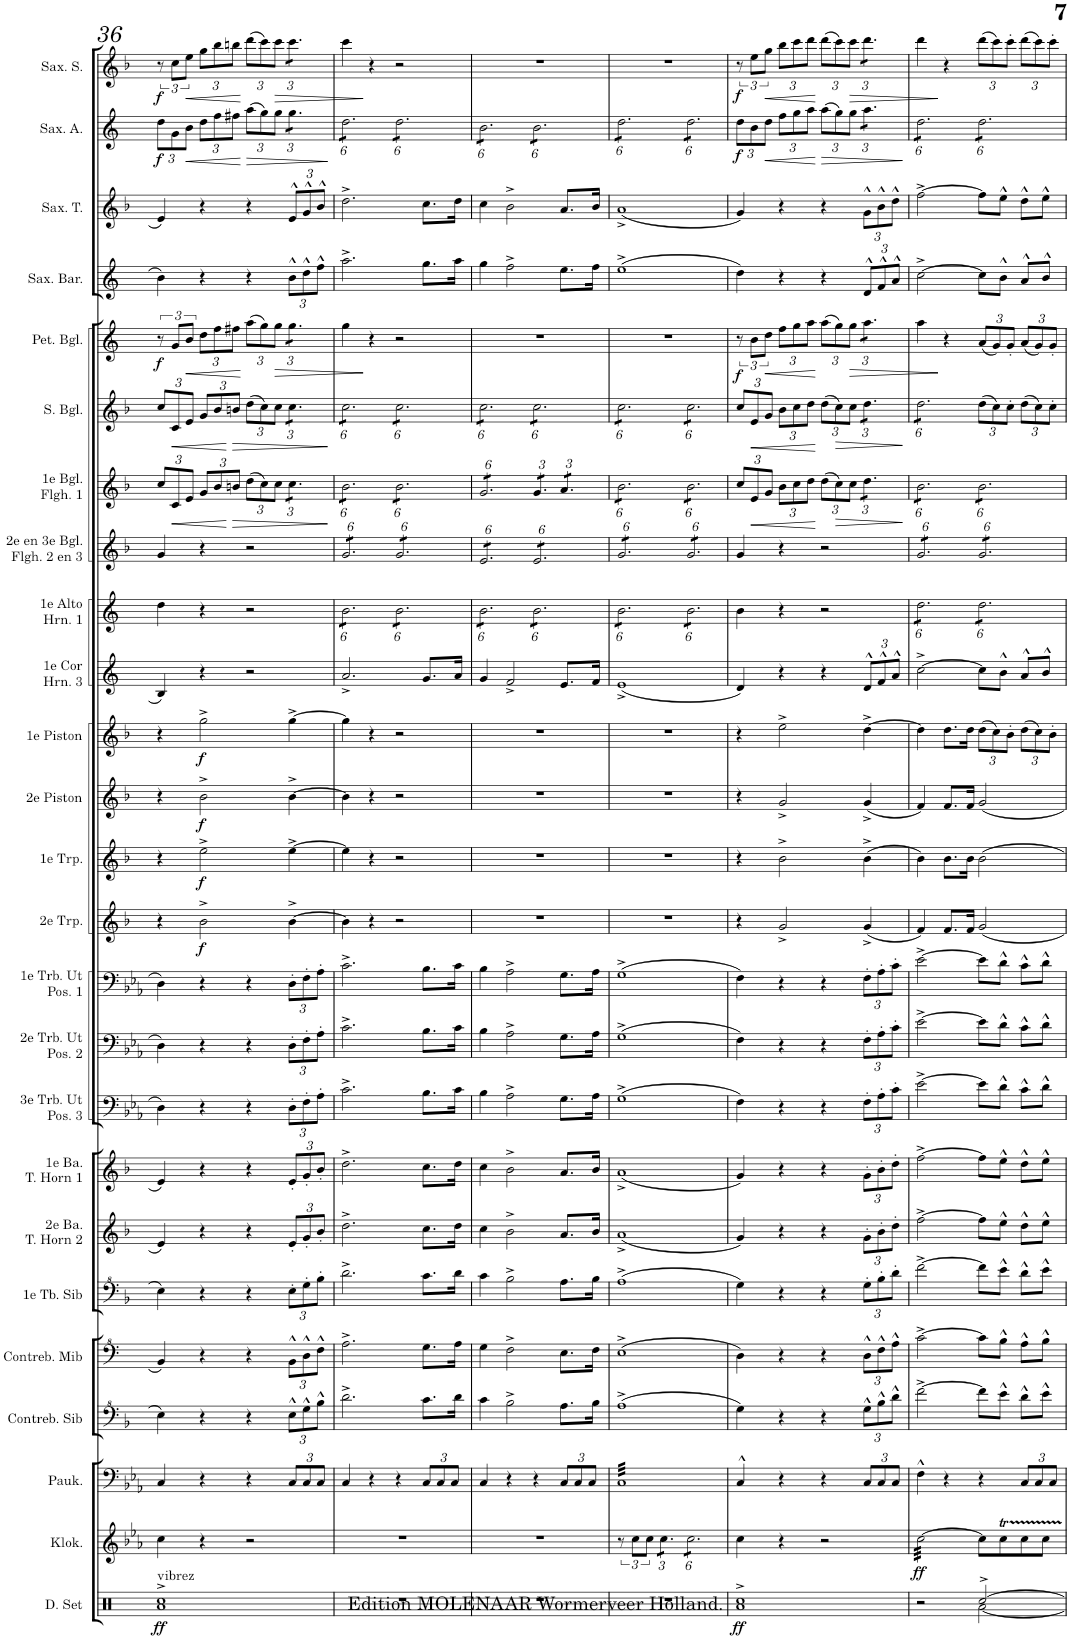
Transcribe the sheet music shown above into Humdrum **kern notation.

**kern	**dynam	**kern	**dynam	**kern	**kern	**kern	**kern	**kern	**kern	**kern	**kern	**kern	**kern	**dynam	**kern	**dynam	**kern	**dynam	**kern	**dynam	**kern	**kern	**kern	**kern	**dynam	**kern	**dynam	**kern	**dynam	**kern	**kern	**kern	**dynam	**kern	**dynam
*part25	*part25	*part24	*part24	*part23	*part22	*part21	*part20	*part19	*part18	*part17	*part16	*part15	*part14	*part14	*part13	*part13	*part12	*part12	*part11	*part11	*part10	*part9	*part8	*part7	*part7	*part6	*part6	*part5	*part5	*part4	*part3	*part2	*part2	*part1	*part1
*staff25	*staff25	*staff24	*staff24	*staff23	*staff22	*staff21	*staff20	*staff19	*staff18	*staff17	*staff16	*staff15	*staff14	*staff14	*staff13	*staff13	*staff12	*staff12	*staff11	*staff11	*staff10	*staff9	*staff8	*staff7	*staff7	*staff6	*staff6	*staff5	*staff5	*staff4	*staff3	*staff2	*staff2	*staff1	*staff1
*I"Grote Trom	*	*I"Tambour	*	*I"Pauken	*I"Contrebasse Sib	*I"Contrebasse Mib	*I"1e Tuba Sib	*I"2e Baryton Tenorhorn 2	*I"1e Baryton Tenorhorn 1	*I"3e Trombone Ut Posaune 3	*I"2e Trombone Ut Posaune 2	*I"1e Trombone Ut Posaune 1	*I"2e Trompet	*	*I"1e Trompet	*	*I"2e Piston	*	*I"1e Piston	*	*I"1e Cor Horn 3	*I"1e Alto Horn 1	*I"2e en 3e Bugle Flugelhorn 2 en 3	*I"1e Bugle Flugelhorn 1	*	*I"Solo Bugle Fanfare	*	*I"Petite Bugle	*	*I"Saxophoon Baryton	*I"Saxophoon Tenor	*I"Saxophoon Alt	*	*I"Saxophoon Sopraan	*
*	*	*	*	*I'Pauk.	*I'Contreb. Sib	*I'Contreb. Mib	*I'1e Tb. Sib	*I'2e Ba. T. Horn 2	*I'1e Ba. T. Horn 1	*I'3e Trb. Ut Pos. 3	*I'2e Trb. Ut Pos. 2	*I'1e Trb. Ut Pos. 1	*I'2e Trp.	*	*I'1e Trp.	*	*I'2e Piston	*	*I'1e Piston	*	*I'1e Cor Hrn. 3	*I'1e Alto Hrn. 1	*I'2e en 3e Bgl. Flgh. 2 en 3	*I'1e Bgl. Flgh. 1	*	*I'S. Bgl.	*	*I'Pet. Bgl.	*	*I'Sax. Bar.	*I'Sax. T.	*I'Sax. A.	*	*I'Sax. S.	*
!!LO:PB:g=z
*clefX	*	*clefG2	*	*clefF4	*clefF^4	*clefF^4	*clefF^4	*clefG2	*clefG2	*clefF4	*clefF4	*clefF4	*clefG2	*	*clefG2	*	*clefG2	*	*clefG2	*	*clefG2	*clefG2	*clefG2	*clefG2	*	*clefG2	*	*clefG2	*	*clefG2	*clefG2	*clefG2	*	*clefG2	*
*	*	*Trd-14c-24	*	*	*Trd15c26	*Trd12c21	*Trd8c14	*Trd8c14	*Trd8c14	*	*	*	*Trd1c2	*	*Trd1c2	*	*Trd1c2	*	*Trd1c2	*	*Trd5c9	*Trd5c9	*Trd1c2	*Trd1c2	*	*Trd1c2	*	*Trd-2c-3	*	*Trd12c21	*Trd8c14	*Trd5c9	*	*Trd1c2	*
*k[]	*	*k[b-e-a-]	*	*k[b-e-a-]	*k[b-]	*k[]	*k[b-]	*k[b-]	*k[b-]	*k[b-e-a-]	*k[b-e-a-]	*k[b-e-a-]	*k[b-]	*	*k[b-]	*	*k[b-]	*	*k[b-]	*	*k[]	*k[]	*k[b-]	*k[b-]	*	*k[b-]	*	*k[]	*	*k[]	*k[b-]	*k[]	*	*k[b-]	*
*M2/2	*	*M2/2	*	*M2/2	*M2/2	*M2/2	*M2/2	*M2/2	*M2/2	*M2/2	*M2/2	*M2/2	*M2/2	*	*M2/2	*	*M2/2	*	*M2/2	*	*M2/2	*M2/2	*M2/2	*M2/2	*	*M2/2	*	*M2/2	*	*M2/2	*M2/2	*M2/2	*	*M2/2	*
*met(c|)	*	*met(c|)	*	*met(c|)	*met(c|)	*met(c|)	*met(c|)	*met(c|)	*met(c|)	*met(c|)	*met(c|)	*met(c|)	*met(c|)	*	*met(c|)	*	*met(c|)	*	*met(c|)	*	*met(c|)	*met(c|)	*met(c|)	*met(c|)	*	*met(c|)	*	*met(c|)	*	*met(c|)	*met(c|)	*met(c|)	*	*met(c|)	*
=36	=36	=36	=36	=36	=36	=36	=36	=36	=36	=36	=36	=36	=36	=36	=36	=36	=36	=36	=36	=36	=36	=36	=36	=36	=36	=36	=36	=36	=36	=36	=36	=36	=36	=36	=36
*^	*	*	*	*	*	*	*	*	*	*	*	*	*	*	*	*	*	*	*	*	*	*	*	*	*	*	*	*	*	*	*	*	*	*	*
*	*	*	*	*	*	*	*	*	*	*	*	*	*	*	*	*	*	*	*	*	*	*	*	*	*Xbrackettup	*	*Xbrackettup	*	*	*	*	*	*Xbrackettup	*	*	*
!LO:TX:a:t=vibrez	!	!	!	!	!	!	!	!	!	!	!	!	!	!	!	!	!	!	!	!	!	!	!	!	!	!	!	!	!	!	!	!	!	!	!	!
!	!	!LO:DY:b	!	!	!	!	!	!	!	!	!	!	!	!	!	!	!	!	!	!	!	!	!	!	!	!	!	!	!	!LO:DY:b	!	!	!	!LO:DY:b	!	!LO:DY:b
1Rcc^	1Ra	ff	4cc\	.	4C/	4e\	4B/	4e\	4e/	4e/	4D\	4D\	4D\	4r	.	4r	.	4r	.	4r	.	4B/	4dd\	4g/	12cc/L	.	12cc/L	.	12r	f	4b\	4e/	12dd\L	f	12r	f
!	!	!	!	!	!	!	!	!	!	!	!	!	!	!	!	!	!	!	!	!	!	!	!	!	!	!LO:HP:b	!	!LO:HP:b	!	!	!	!	!	!	!	!
.	.	.	.	.	.	.	.	.	.	.	.	.	.	.	.	.	.	.	.	.	.	.	.	.	12c/	<	12c/	<	12g/L	.	.	.	12g\	.	12cc\L	.
!	!	!	!	!	!	!	!	!	!	!	!	!	!	!	!	!	!	!	!	!	!	!	!	!	!	!	!	!	!	!LO:HP:b	!	!	!	!LO:HP:b	!	!LO:HP:b
.	.	.	.	.	.	.	.	.	.	.	.	.	.	.	.	.	.	.	.	.	.	.	.	.	12e/J	.	12e/J	.	12b/J	<	.	.	12b\J	<	12ee\J	<
*	*	*	*	*	*	*	*	*	*	*	*	*	*	*	*	*	*	*	*	*	*	*	*	*	*	*	*	*	*Xbrackettup	*	*	*	*	*	*Xbrackettup	*
!	!	!	!	!	!	!	!	!	!	!	!	!	!	!	!LO:DY:b	!	!LO:DY:b	!	!LO:DY:b	!	!LO:DY:b	!	!	!	!	!	!	!	!	!	!	!	!	!	!	!
.	.	.	4r	.	4r	4r	4r	4r	4r	4r	4r	4r	4r	2b-^\	f	2ee^\	f	2b-^\	f	2gg^\	f	4r	4r	4r	12g/L	.	12g/L	.	12dd\L	.	4r	4r	12dd\L	.	12gg\L	.
.	.	.	.	.	.	.	.	.	.	.	.	.	.	.	.	.	.	.	.	.	.	.	.	.	12b-/	.	12b-/	.	12ff\	.	.	.	12ff\	.	12bb-\	.
!	!	!	!	!	!	!	!	!	!	!	!	!	!	!	!	!	!	!	!	!	!	!	!	!	!	!LO:HP:n=1:b	!	!LO:HP:n=1:b	!	!	!	!	!	!	!	!
.	.	.	.	.	.	.	.	.	.	.	.	.	.	.	.	.	.	.	.	.	.	.	.	.	12bn/J	[ >	12bn/J	[ >	12ff#X\J	.	.	.	12ff#X\J	.	12bbn\J	.
!	!	!	!	!	!	!	!	!	!	!	!	!	!	!	!	!	!	!	!	!	!	!	!	!	!	!	!	!	!	!	!	!	!	!LO:HP:n=1:b	!	!
.	.	.	2r	.	4r	4r	4r	4r	4r	4r	4r	4r	4r	.	.	.	.	.	.	.	.	2r	2r	2r	(>12dd\L	.	(>12dd\L	.	(>12aa\L	[	4r	4r	(>12aa\L	[ >	(>12ddd\L	[
.	.	.	.	.	.	.	.	.	.	.	.	.	.	.	.	.	.	.	.	.	.	.	.	.	12cc\)	.	12cc\)	.	12gg\)	.	.	.	12gg\)	.	12ccc\)	.
!	!	!	!	!	!	!	!	!	!	!	!	!	!	!	!	!	!	!	!	!	!	!	!	!	!	!	!	!	!	!LO:HP:b	!	!	!	!	!	!LO:HP:b
.	.	.	.	.	.	.	.	.	.	.	.	.	.	.	.	.	.	.	.	.	.	.	.	.	12cc\J	.	12cc\J	.	12gg\J	>	.	.	12gg\J	.	12ccc\J	>
*	*	*	*	*	*Xbrackettup	*Xbrackettup	*Xbrackettup	*Xbrackettup	*Xbrackettup	*Xbrackettup	*Xbrackettup	*Xbrackettup	*Xbrackettup	*	*	*	*	*	*	*	*	*	*	*	*	*	*	*	*	*	*Xbrackettup	*Xbrackettup	*	*	*	*
*	*	*	*	*	*	*	*	*	*	*	*	*	*	*	*	*	*	*	*	*	*	*	*	*	*tremolo	*	*	*	*	*	*	*	*	*	*	*
*	*	*	*	*	*	*	*	*	*	*	*	*	*	*	*	*	*	*	*	*	*	*	*	*	*	*	*tremolo	*	*	*	*	*	*	*	*	*
*	*	*	*	*	*	*	*	*	*	*	*	*	*	*	*	*	*	*	*	*	*	*	*	*	*	*	*	*	*tremolo	*	*	*	*	*	*	*
*	*	*	*	*	*	*	*	*	*	*	*	*	*	*	*	*	*	*	*	*	*	*	*	*	*	*	*	*	*	*	*	*	*tremolo	*	*	*
*	*	*	*	*	*	*	*	*	*	*	*	*	*	*	*	*	*	*	*	*	*	*	*	*	*	*	*	*	*	*	*	*	*	*	*tremolo	*
.	.	.	.	.	12C/L	12e^^\L	12B^^\L	12e'\L	12e'/L	12e'/L	12D'\L	12D'\L	12D'\L	[4b-^\	.	[4ee^\	.	[4b-^\	.	[4gg^\	.	.	.	.	12cc\L	.	12cc\L	.	12gg\L	.	12b^^\L	12e^^/L	12gg\L	.	12ccc\L	.
.	.	.	.	.	12C/	12g^^\	12d^^\	12g'\	12g'/	12g'/	12F'\	12F'\	12F'\	.	.	.	.	.	.	.	.	.	.	.	12cc\	.	12cc\	.	12gg\	.	12dd^^\	12g^^/	12gg\	.	12ccc\	.
.	.	.	.	.	12C/J	12b-^^\J	12f^^\J	12b-'\J	12b-'/J	12b-'/J	12A-'\J	12A-'\J	12A-'\J	.	.	.	.	.	.	.	.	.	.	.	12cc\J	.	12cc\J	.	12gg\J	.	12ff^^\J	12b-^^/J	12gg\J	.	12ccc\J	.
*	*	*	*	*	*	*	*	*	*	*	*	*	*	*	*	*	*	*	*	*	*	*	*	*	*	*	*	*	*	*	*	*	*	*	*Xtremolo	*
*	*	*	*	*	*	*	*	*	*	*	*	*	*	*	*	*	*	*	*	*	*	*	*	*	*	*	*	*	*Xtremolo	*	*	*	*	*	*	*
*v	*v	*	*	*	*	*	*	*	*	*	*	*	*	*	*	*	*	*	*	*	*	*	*	*	*	*	*	*	*	*	*	*	*	*	*	*
.	.	.	.	.	.	.	.	.	.	.	.	.	.	.	.	.	.	.	.	.	.	.	.	.	]	.	]	.	.	.	.	.	]	.	.
=37	=37	=37	=37	=37	=37	=37	=37	=37	=37	=37	=37	=37	=37	=37	=37	=37	=37	=37	=37	=37	=37	=37	=37	=37	=37	=37	=37	=37	=37	=37	=37	=37	=37	=37	=37
*	*	*	*	*	*	*	*	*	*	*	*	*	*	*	*	*	*	*	*	*	*	*tremolo	*	*	*	*	*	*	*	*	*	*	*	*	*
*	*	*	*	*	*	*	*	*	*	*	*	*	*	*	*	*	*	*	*	*	*	*	*tremolo	*	*	*	*	*	*	*	*	*	*	*	*
1r	.	1r	.	4C/	2.dd^\	2.a^\	2.dd^\	2.dd^\	2.dd^\	2.c^\	2.c^\	2.c^\	4b-\]	.	4ee\]	.	4b-\]	.	4gg\]	.	2.a^/	12b\L	12g/L	12b-\L	.	12cc\L	.	4gg\	.	2.aa^\	2.dd^\	12dd\L	.	4ccc\	.
.	.	.	.	.	.	.	.	.	.	.	.	.	.	.	.	.	.	.	.	.	.	12b\	12g/	12b-\	.	12cc\	.	.	.	.	.	12dd\	.	.	.
.	.	.	.	.	.	.	.	.	.	.	.	.	.	.	.	.	.	.	.	.	.	12b\	12g/	12b-\	.	12cc\	.	.	.	.	.	12dd\	.	.	.
.	.	.	.	4r	.	.	.	.	.	.	.	.	4r	.	4r	.	4r	.	4r	.	.	12b\	12g/	12b-\	.	12cc\	.	4r	]	.	.	12dd\	.	4r	]
.	.	.	.	.	.	.	.	.	.	.	.	.	.	.	.	.	.	.	.	.	.	12b\	12g/	12b-\	.	12cc\	.	.	.	.	.	12dd\	.	.	.
.	.	.	.	.	.	.	.	.	.	.	.	.	.	.	.	.	.	.	.	.	.	12b\J	12g/J	12b-\J	.	12cc\J	.	.	.	.	.	12dd\J	.	.	.
.	.	.	.	4r	.	.	.	.	.	.	.	.	2r	.	2r	.	2r	.	2r	.	.	12b\L	12g/L	12b-\L	.	12cc\L	.	2r	.	.	.	12dd\L	.	2r	.
.	.	.	.	.	.	.	.	.	.	.	.	.	.	.	.	.	.	.	.	.	.	12b\	12g/	12b-\	.	12cc\	.	.	.	.	.	12dd\	.	.	.
.	.	.	.	.	.	.	.	.	.	.	.	.	.	.	.	.	.	.	.	.	.	12b\	12g/	12b-\	.	12cc\	.	.	.	.	.	12dd\	.	.	.
.	.	.	.	12C/L	8.cc\L	8.g\L	8.cc\L	8.cc\L	8.cc\L	8.B-\L	8.B-\L	8.B-\L	.	.	.	.	.	.	.	.	8.g/L	12b\	12g/	12b-\	.	12cc\	.	.	.	8.gg\L	8.cc\L	12dd\	.	.	.
.	.	.	.	12C/	.	.	.	.	.	.	.	.	.	.	.	.	.	.	.	.	.	12b\	12g/	12b-\	.	12cc\	.	.	.	.	.	12dd\	.	.	.
.	.	.	.	12C/J	.	.	.	.	.	.	.	.	.	.	.	.	.	.	.	.	.	12b\J	12g/J	12b-\J	.	12cc\J	.	.	.	.	.	12dd\J	.	.	.
.	.	.	.	.	16dd\Jk	16a\Jk	16dd\Jk	16dd\Jk	16dd\Jk	16c\Jk	16c\Jk	16c\Jk	.	.	.	.	.	.	.	.	16a/Jk	.	.	.	.	.	.	.	.	16aa\Jk	16dd\Jk	.	.	.	.
=38	=38	=38	=38	=38	=38	=38	=38	=38	=38	=38	=38	=38	=38	=38	=38	=38	=38	=38	=38	=38	=38	=38	=38	=38	=38	=38	=38	=38	=38	=38	=38	=38	=38	=38	=38
1r	.	1r	.	4C/	4cc\	4g\	4cc\	4cc\	4cc\	4B-\	4B-\	4B-\	1r	.	1r	.	1r	.	1r	.	4g/	12b\L	12e/L	12g/L	.	12cc\L	.	1r	.	4gg\	4cc\	12b\L	.	1r	.
.	.	.	.	.	.	.	.	.	.	.	.	.	.	.	.	.	.	.	.	.	.	12b\	12e/	12g/	.	12cc\	.	.	.	.	.	12b\	.	.	.
.	.	.	.	.	.	.	.	.	.	.	.	.	.	.	.	.	.	.	.	.	.	12b\	12e/	12g/	.	12cc\	.	.	.	.	.	12b\	.	.	.
.	.	.	.	4r	2b-^\	2f^\	2b-^\	2b-^\	2b-^\	2A-^\	2A-^\	2A-^\	.	.	.	.	.	.	.	.	2f^/	12b\	12e/	12g/	.	12cc\	.	.	.	2ff^\	2b-^\	12b\	.	.	.
.	.	.	.	.	.	.	.	.	.	.	.	.	.	.	.	.	.	.	.	.	.	12b\	12e/	12g/	.	12cc\	.	.	.	.	.	12b\	.	.	.
.	.	.	.	.	.	.	.	.	.	.	.	.	.	.	.	.	.	.	.	.	.	12b\J	12e/J	12g/J	.	12cc\J	.	.	.	.	.	12b\J	.	.	.
.	.	.	.	4r	.	.	.	.	.	.	.	.	.	.	.	.	.	.	.	.	.	12b\L	12e/L	12g/L	.	12cc\L	.	.	.	.	.	12b\L	.	.	.
.	.	.	.	.	.	.	.	.	.	.	.	.	.	.	.	.	.	.	.	.	.	12b\	12e/	12g/	.	12cc\	.	.	.	.	.	12b\	.	.	.
.	.	.	.	.	.	.	.	.	.	.	.	.	.	.	.	.	.	.	.	.	.	12b\	12e/	12g/J	.	12cc\	.	.	.	.	.	12b\	.	.	.
.	.	.	.	12C/L	8.a\L	8.e\L	8.a\L	8.a/L	8.a/L	8.G\L	8.G\L	8.G\L	.	.	.	.	.	.	.	.	8.e/L	12b\	12e/	12a/L	.	12cc\	.	.	.	8.ee\L	8.a/L	12b\	.	.	.
.	.	.	.	12C/	.	.	.	.	.	.	.	.	.	.	.	.	.	.	.	.	.	12b\	12e/	12a/	.	12cc\	.	.	.	.	.	12b\	.	.	.
.	.	.	.	12C/J	.	.	.	.	.	.	.	.	.	.	.	.	.	.	.	.	.	12b\J	12e/J	12a/J	.	12cc\J	.	.	.	.	.	12b\J	.	.	.
.	.	.	.	.	16b-\Jk	16f\Jk	16b-\Jk	16b-/Jk	16b-/Jk	16A-\Jk	16A-\Jk	16A-\Jk	.	.	.	.	.	.	.	.	16f/Jk	.	.	.	.	.	.	.	.	16ff\Jk	16b-/Jk	.	.	.	.
=39	=39	=39	=39	=39	=39	=39	=39	=39	=39	=39	=39	=39	=39	=39	=39	=39	=39	=39	=39	=39	=39	=39	=39	=39	=39	=39	=39	=39	=39	=39	=39	=39	=39	=39	=39
*	*	*	*	*tremolo	*	*	*	*	*	*	*	*	*	*	*	*	*	*	*	*	*	*	*	*	*	*	*	*	*	*	*	*	*	*	*
1r	.	12r	.	32CLLL	(>1a^	(>1e^	(>1a^	(<1a^	(<1a^	(>1G^	(>1G^	(>1G^	1r	.	1r	.	1r	.	1r	.	(<1e^	12b\L	12g/L	12b-\L	.	12cc\L	.	1r	.	(>1ee^	(<1a^	12dd\L	.	1r	.
.	.	.	.	32C	.	.	.	.	.	.	.	.	.	.	.	.	.	.	.	.	.	.	.	.	.	.	.	.	.	.	.	.	.	.	.
.	.	.	.	32C	.	.	.	.	.	.	.	.	.	.	.	.	.	.	.	.	.	.	.	.	.	.	.	.	.	.	.	.	.	.	.
.	.	12cc\L	.	.	.	.	.	.	.	.	.	.	.	.	.	.	.	.	.	.	.	12b\	12g/	12b-\	.	12cc\	.	.	.	.	.	12dd\	.	.	.
.	.	.	.	32C	.	.	.	.	.	.	.	.	.	.	.	.	.	.	.	.	.	.	.	.	.	.	.	.	.	.	.	.	.	.	.
.	.	.	.	32C	.	.	.	.	.	.	.	.	.	.	.	.	.	.	.	.	.	.	.	.	.	.	.	.	.	.	.	.	.	.	.
.	.	.	.	32C	.	.	.	.	.	.	.	.	.	.	.	.	.	.	.	.	.	.	.	.	.	.	.	.	.	.	.	.	.	.	.
.	.	12cc\J	.	.	.	.	.	.	.	.	.	.	.	.	.	.	.	.	.	.	.	12b\	12g/	12b-\	.	12cc\	.	.	.	.	.	12dd\	.	.	.
.	.	.	.	32C	.	.	.	.	.	.	.	.	.	.	.	.	.	.	.	.	.	.	.	.	.	.	.	.	.	.	.	.	.	.	.
.	.	.	.	32C	.	.	.	.	.	.	.	.	.	.	.	.	.	.	.	.	.	.	.	.	.	.	.	.	.	.	.	.	.	.	.
*	*	*tremolo	*	*	*	*	*	*	*	*	*	*	*	*	*	*	*	*	*	*	*	*	*	*	*	*	*	*	*	*	*	*	*	*	*
.	.	12cc\L	.	32C	.	.	.	.	.	.	.	.	.	.	.	.	.	.	.	.	.	12b\	12g/	12b-\	.	12cc\	.	.	.	.	.	12dd\	.	.	.
.	.	.	.	32C	.	.	.	.	.	.	.	.	.	.	.	.	.	.	.	.	.	.	.	.	.	.	.	.	.	.	.	.	.	.	.
.	.	.	.	32C	.	.	.	.	.	.	.	.	.	.	.	.	.	.	.	.	.	.	.	.	.	.	.	.	.	.	.	.	.	.	.
.	.	12cc\	.	.	.	.	.	.	.	.	.	.	.	.	.	.	.	.	.	.	.	12b\	12g/	12b-\	.	12cc\	.	.	.	.	.	12dd\	.	.	.
.	.	.	.	32C	.	.	.	.	.	.	.	.	.	.	.	.	.	.	.	.	.	.	.	.	.	.	.	.	.	.	.	.	.	.	.
.	.	.	.	32C	.	.	.	.	.	.	.	.	.	.	.	.	.	.	.	.	.	.	.	.	.	.	.	.	.	.	.	.	.	.	.
.	.	.	.	32C	.	.	.	.	.	.	.	.	.	.	.	.	.	.	.	.	.	.	.	.	.	.	.	.	.	.	.	.	.	.	.
.	.	12cc\J	.	.	.	.	.	.	.	.	.	.	.	.	.	.	.	.	.	.	.	12b\J	12g/J	12b-\J	.	12cc\J	.	.	.	.	.	12dd\J	.	.	.
.	.	.	.	32C	.	.	.	.	.	.	.	.	.	.	.	.	.	.	.	.	.	.	.	.	.	.	.	.	.	.	.	.	.	.	.
.	.	.	.	32C	.	.	.	.	.	.	.	.	.	.	.	.	.	.	.	.	.	.	.	.	.	.	.	.	.	.	.	.	.	.	.
.	.	12cc\L	.	32C	.	.	.	.	.	.	.	.	.	.	.	.	.	.	.	.	.	12b\L	12g/L	12b-\L	.	12cc\L	.	.	.	.	.	12dd\L	.	.	.
.	.	.	.	32C	.	.	.	.	.	.	.	.	.	.	.	.	.	.	.	.	.	.	.	.	.	.	.	.	.	.	.	.	.	.	.
.	.	.	.	32C	.	.	.	.	.	.	.	.	.	.	.	.	.	.	.	.	.	.	.	.	.	.	.	.	.	.	.	.	.	.	.
.	.	12cc\	.	.	.	.	.	.	.	.	.	.	.	.	.	.	.	.	.	.	.	12b\	12g/	12b-\	.	12cc\	.	.	.	.	.	12dd\	.	.	.
.	.	.	.	32C	.	.	.	.	.	.	.	.	.	.	.	.	.	.	.	.	.	.	.	.	.	.	.	.	.	.	.	.	.	.	.
.	.	.	.	32C	.	.	.	.	.	.	.	.	.	.	.	.	.	.	.	.	.	.	.	.	.	.	.	.	.	.	.	.	.	.	.
.	.	.	.	32C	.	.	.	.	.	.	.	.	.	.	.	.	.	.	.	.	.	.	.	.	.	.	.	.	.	.	.	.	.	.	.
.	.	12cc\	.	.	.	.	.	.	.	.	.	.	.	.	.	.	.	.	.	.	.	12b\	12g/	12b-\	.	12cc\	.	.	.	.	.	12dd\	.	.	.
.	.	.	.	32C	.	.	.	.	.	.	.	.	.	.	.	.	.	.	.	.	.	.	.	.	.	.	.	.	.	.	.	.	.	.	.
.	.	.	.	32C	.	.	.	.	.	.	.	.	.	.	.	.	.	.	.	.	.	.	.	.	.	.	.	.	.	.	.	.	.	.	.
.	.	12cc\	.	32C	.	.	.	.	.	.	.	.	.	.	.	.	.	.	.	.	.	12b\	12g/	12b-\	.	12cc\	.	.	.	.	.	12dd\	.	.	.
.	.	.	.	32C	.	.	.	.	.	.	.	.	.	.	.	.	.	.	.	.	.	.	.	.	.	.	.	.	.	.	.	.	.	.	.
.	.	.	.	32C	.	.	.	.	.	.	.	.	.	.	.	.	.	.	.	.	.	.	.	.	.	.	.	.	.	.	.	.	.	.	.
.	.	12cc\	.	.	.	.	.	.	.	.	.	.	.	.	.	.	.	.	.	.	.	12b\	12g/	12b-\	.	12cc\	.	.	.	.	.	12dd\	.	.	.
.	.	.	.	32C	.	.	.	.	.	.	.	.	.	.	.	.	.	.	.	.	.	.	.	.	.	.	.	.	.	.	.	.	.	.	.
.	.	.	.	32C	.	.	.	.	.	.	.	.	.	.	.	.	.	.	.	.	.	.	.	.	.	.	.	.	.	.	.	.	.	.	.
.	.	.	.	32C	.	.	.	.	.	.	.	.	.	.	.	.	.	.	.	.	.	.	.	.	.	.	.	.	.	.	.	.	.	.	.
.	.	12cc\J	.	.	.	.	.	.	.	.	.	.	.	.	.	.	.	.	.	.	.	12b\J	12g/J	12b-\J	.	12cc\J	.	.	.	.	.	12dd\J	.	.	.
*	*	*	*	*	*	*	*	*	*	*	*	*	*	*	*	*	*	*	*	*	*	*	*	*	*	*	*	*	*	*	*	*Xtremolo	*	*	*
*	*	*	*	*	*	*	*	*	*	*	*	*	*	*	*	*	*	*	*	*	*	*	*	*	*	*Xtremolo	*	*	*	*	*	*	*	*	*
*	*	*	*	*	*	*	*	*	*	*	*	*	*	*	*	*	*	*	*	*	*	*	*	*Xtremolo	*	*	*	*	*	*	*	*	*	*	*
*	*	*	*	*	*	*	*	*	*	*	*	*	*	*	*	*	*	*	*	*	*	*	*Xtremolo	*	*	*	*	*	*	*	*	*	*	*	*
*	*	*	*	*	*	*	*	*	*	*	*	*	*	*	*	*	*	*	*	*	*	*Xtremolo	*	*	*	*	*	*	*	*	*	*	*	*	*
*	*	*Xtremolo	*	*	*	*	*	*	*	*	*	*	*	*	*	*	*	*	*	*	*	*	*	*	*	*	*	*	*	*	*	*	*	*	*
.	.	.	.	32C	.	.	.	.	.	.	.	.	.	.	.	.	.	.	.	.	.	.	.	.	.	.	.	.	.	.	.	.	.	.	.
.	.	.	.	32CJJJ	.	.	.	.	.	.	.	.	.	.	.	.	.	.	.	.	.	.	.	.	.	.	.	.	.	.	.	.	.	.	.
*	*	*	*	*Xtremolo	*	*	*	*	*	*	*	*	*	*	*	*	*	*	*	*	*	*	*	*	*	*	*	*	*	*	*	*	*	*	*
=40	=40	=40	=40	=40	=40	=40	=40	=40	=40	=40	=40	=40	=40	=40	=40	=40	=40	=40	=40	=40	=40	=40	=40	=40	=40	=40	=40	=40	=40	=40	=40	=40	=40	=40	=40
*^	*	*	*	*	*	*	*	*	*	*	*	*	*	*	*	*	*	*	*	*	*	*	*	*	*	*	*	*	*	*	*	*	*	*	*
*	*	*	*	*	*	*	*	*	*	*	*	*	*	*	*	*	*	*	*	*	*	*	*	*	*	*	*	*	*brackettup	*	*	*	*	*	*brackettup	*
!	!	!LO:DY:b	!	!	!	!	!	!	!	!	!	!	!	!	!	!	!	!	!	!	!	!	!	!	!	!	!	!	!	!LO:DY:b	!	!	!	!LO:DY:b	!	!LO:DY:b
1Rcc^	1Ra	ff	4cc\	.	4C^^/	4g\)	4d\)	4g\)	4g/)	4g/)	4F\)	4F\)	4F\)	4r	.	4r	.	4r	.	4r	.	4d/)	4b\	4g/	12cc/L	.	12cc/L	.	12r	f	4dd\)	4g/)	12dd\L	f	12r	f
!	!	!	!	!	!	!	!	!	!	!	!	!	!	!	!	!	!	!	!	!	!	!	!	!	!	!LO:HP:b	!	!LO:HP:b	!	!	!	!	!	!	!	!
.	.	.	.	.	.	.	.	.	.	.	.	.	.	.	.	.	.	.	.	.	.	.	.	.	12e/	<	12e/	<	12b\L	.	.	.	12b\	.	12ee\L	.
!	!	!	!	!	!	!	!	!	!	!	!	!	!	!	!	!	!	!	!	!	!	!	!	!	!	!	!	!	!	!LO:HP:b	!	!	!	!LO:HP:b	!	!LO:HP:b
.	.	.	.	.	.	.	.	.	.	.	.	.	.	.	.	.	.	.	.	.	.	.	.	.	12g/J	.	12g/J	.	12dd\J	<	.	.	12dd\J	<	12gg\J	<
*	*	*	*	*	*	*	*	*	*	*	*	*	*	*	*	*	*	*	*	*	*	*	*	*	*	*	*	*	*Xbrackettup	*	*	*	*	*	*Xbrackettup	*
.	.	.	4r	.	4r	4r	4r	4r	4r	4r	4r	4r	4r	2g^/	.	2b-^\	.	2g^/	.	2ee^\	.	4r	4r	4r	12b-\L	.	12b-\L	.	12ff\L	.	4r	4r	12ff\L	.	12bb-\L	.
.	.	.	.	.	.	.	.	.	.	.	.	.	.	.	.	.	.	.	.	.	.	.	.	.	12cc\	.	12cc\	.	12gg\	.	.	.	12gg\	.	12ccc\	.
.	.	.	.	.	.	.	.	.	.	.	.	.	.	.	.	.	.	.	.	.	.	.	.	.	12dd\J	.	12dd\J	.	12aa\J	.	.	.	12aa\J	.	12ddd\J	.
!	!	!	!	!	!	!	!	!	!	!	!	!	!	!	!	!	!	!	!	!	!	!	!	!	!	!	!	!	!	!	!	!	!	!LO:HP:n=1:b	!	!
.	.	.	2r	.	4r	4r	4r	4r	4r	4r	4r	4r	4r	.	.	.	.	.	.	.	.	4r	2r	2r	(>12dd\L	[	(>12dd\L	[	(>12aa\L	[	4r	4r	(>12aa\L	[ >	(>12ddd\L	[
!	!	!	!	!	!	!	!	!	!	!	!	!	!	!	!	!	!	!	!	!	!	!	!	!	!	!LO:HP:b	!	!LO:HP:b	!	!	!	!	!	!	!	!
.	.	.	.	.	.	.	.	.	.	.	.	.	.	.	.	.	.	.	.	.	.	.	.	.	12cc\)	>	12cc\)	>	12gg\)	.	.	.	12gg\)	.	12ccc\)	.
!	!	!	!	!	!	!	!	!	!	!	!	!	!	!	!	!	!	!	!	!	!	!	!	!	!	!	!	!	!	!LO:HP:b	!	!	!	!	!	!LO:HP:b
.	.	.	.	.	.	.	.	.	.	.	.	.	.	.	.	.	.	.	.	.	.	.	.	.	12cc\J	.	12cc\J	.	12gg\J	>	.	.	12gg\J	.	12ccc\J	>
*	*	*	*	*	*	*	*	*	*	*	*	*	*	*	*	*	*	*	*	*	*	*Xbrackettup	*	*	*	*	*	*	*	*	*	*	*	*	*	*
*	*	*	*	*	*	*	*	*	*	*	*	*	*	*	*	*	*	*	*	*	*	*	*	*	*tremolo	*	*	*	*	*	*	*	*	*	*	*
*	*	*	*	*	*	*	*	*	*	*	*	*	*	*	*	*	*	*	*	*	*	*	*	*	*	*	*tremolo	*	*	*	*	*	*	*	*	*
*	*	*	*	*	*	*	*	*	*	*	*	*	*	*	*	*	*	*	*	*	*	*	*	*	*	*	*	*	*tremolo	*	*	*	*	*	*	*
*	*	*	*	*	*	*	*	*	*	*	*	*	*	*	*	*	*	*	*	*	*	*	*	*	*	*	*	*	*	*	*	*	*tremolo	*	*	*
*	*	*	*	*	*	*	*	*	*	*	*	*	*	*	*	*	*	*	*	*	*	*	*	*	*	*	*	*	*	*	*	*	*	*	*tremolo	*
.	.	.	.	.	12C/L	12g^^\L	12d^^\L	12g'\L	12g'\L	12g'\L	12F'\L	12F'\L	12F'\L	(<4g^/	.	(>4b-^\	.	(<4g^/	.	[4dd^\	.	12d^^/L	.	.	12dd\L	.	12dd\L	.	12aa\L	.	12d^^/L	12g^^\L	12aa\L	.	12ddd\L	.
.	.	.	.	.	12C/	12b-^^\	12f^^\	12b-'\	12b-'\	12b-'\	12A-'\	12A-'\	12A-'\	.	.	.	.	.	.	.	.	12f^^/	.	.	12dd\	.	12dd\	.	12aa\	.	12f^^/	12b-^^\	12aa\	.	12ddd\	.
.	.	.	.	.	12C/J	12dd^^\J	12a^^\J	12dd'\J	12dd'\J	12dd'\J	12c'\J	12c'\J	12c'\J	.	.	.	.	.	.	.	.	12a^^/J	.	.	12dd\J	.	12dd\J	.	12aa\J	.	12a^^/J	12dd^^\J	12aa\J	.	12ddd\J	.
*	*	*	*	*	*	*	*	*	*	*	*	*	*	*	*	*	*	*	*	*	*	*	*	*	*	*	*	*	*	*	*	*	*	*	*Xtremolo	*
*	*	*	*	*	*	*	*	*	*	*	*	*	*	*	*	*	*	*	*	*	*	*	*	*	*	*	*	*	*Xtremolo	*	*	*	*	*	*	*
*v	*v	*	*	*	*	*	*	*	*	*	*	*	*	*	*	*	*	*	*	*	*	*	*	*	*	*	*	*	*	*	*	*	*	*	*	*
.	.	.	.	.	.	.	.	.	.	.	.	.	.	.	.	.	.	.	.	.	.	.	.	.	]	.	]	.	.	.	.	.	]	.	.
=41	=41	=41	=41	=41	=41	=41	=41	=41	=41	=41	=41	=41	=41	=41	=41	=41	=41	=41	=41	=41	=41	=41	=41	=41	=41	=41	=41	=41	=41	=41	=41	=41	=41	=41	=41
*^	*	*	*	*	*	*	*	*	*	*	*	*	*	*	*	*	*	*	*	*	*	*	*	*	*	*	*	*	*	*	*	*	*	*	*
!	!	!	!	!LO:DY:b	!	!	!	!	!	!	!	!	!	!	!	!	!	!	!	!	!	!	!	!	!	!	!	!	!	!	!	!	!	!	!	!
*	*	*	*tremolo	*	*	*	*	*	*	*	*	*	*	*	*	*	*	*	*	*	*	*	*	*	*	*	*	*	*	*	*	*	*	*	*	*
*	*	*	*	*	*	*	*	*	*	*	*	*	*	*	*	*	*	*	*	*	*	*	*tremolo	*	*	*	*	*	*	*	*	*	*	*	*	*
*	*	*	*	*	*	*	*	*	*	*	*	*	*	*	*	*	*	*	*	*	*	*	*	*tremolo	*	*	*	*	*	*	*	*	*	*	*	*
2r	2ryy	.	[32cc\LLL	ff	4F^^\	[2ff^\	[2cc^\	[2ff^\	[2ff^\	[2ff^\	[2e-^\	[2e-^\	[2e-^\	4f/)	.	4b-\)	.	4f/)	.	4dd\]	.	[2cc^\	12dd\L	12g/L	12b-\L	.	12dd\L	.	4aa\	.	[2cc^\	[2ff^\	12dd\L	.	4ddd\	.
.	.	.	32cc\	.	.	.	.	.	.	.	.	.	.	.	.	.	.	.	.	.	.	.	.	.	.	.	.	.	.	.	.	.	.	.	.	.
.	.	.	32cc\	.	.	.	.	.	.	.	.	.	.	.	.	.	.	.	.	.	.	.	.	.	.	.	.	.	.	.	.	.	.	.	.	.
.	.	.	.	.	.	.	.	.	.	.	.	.	.	.	.	.	.	.	.	.	.	.	12dd\	12g/	12b-\	.	12dd\	.	.	.	.	.	12dd\	.	.	.
.	.	.	32cc\	.	.	.	.	.	.	.	.	.	.	.	.	.	.	.	.	.	.	.	.	.	.	.	.	.	.	.	.	.	.	.	.	.
.	.	.	32cc\	.	.	.	.	.	.	.	.	.	.	.	.	.	.	.	.	.	.	.	.	.	.	.	.	.	.	.	.	.	.	.	.	.
.	.	.	32cc\	.	.	.	.	.	.	.	.	.	.	.	.	.	.	.	.	.	.	.	.	.	.	.	.	.	.	.	.	.	.	.	.	.
.	.	.	.	.	.	.	.	.	.	.	.	.	.	.	.	.	.	.	.	.	.	.	12dd\	12g/	12b-\	.	12dd\	.	.	.	.	.	12dd\	.	.	.
.	.	.	32cc\	.	.	.	.	.	.	.	.	.	.	.	.	.	.	.	.	.	.	.	.	.	.	.	.	.	.	.	.	.	.	.	.	.
.	.	.	32cc\	.	.	.	.	.	.	.	.	.	.	.	.	.	.	.	.	.	.	.	.	.	.	.	.	.	.	.	.	.	.	.	.	.
.	.	.	32cc\	.	4r	.	.	.	.	.	.	.	.	8.f/L	.	8.b-\L	.	8.f/L	.	8.dd\L	.	.	12dd\	12g/	12b-\	.	12dd\	.	4r	]	.	.	12dd\	.	4r	]
.	.	.	32cc\	.	.	.	.	.	.	.	.	.	.	.	.	.	.	.	.	.	.	.	.	.	.	.	.	.	.	.	.	.	.	.	.	.
.	.	.	32cc\	.	.	.	.	.	.	.	.	.	.	.	.	.	.	.	.	.	.	.	.	.	.	.	.	.	.	.	.	.	.	.	.	.
.	.	.	.	.	.	.	.	.	.	.	.	.	.	.	.	.	.	.	.	.	.	.	12dd\	12g/	12b-\	.	12dd\	.	.	.	.	.	12dd\	.	.	.
.	.	.	32cc\	.	.	.	.	.	.	.	.	.	.	.	.	.	.	.	.	.	.	.	.	.	.	.	.	.	.	.	.	.	.	.	.	.
.	.	.	32cc\	.	.	.	.	.	.	.	.	.	.	.	.	.	.	.	.	.	.	.	.	.	.	.	.	.	.	.	.	.	.	.	.	.
.	.	.	32cc\	.	.	.	.	.	.	.	.	.	.	.	.	.	.	.	.	.	.	.	.	.	.	.	.	.	.	.	.	.	.	.	.	.
.	.	.	.	.	.	.	.	.	.	.	.	.	.	.	.	.	.	.	.	.	.	.	12dd\J	12g/J	12b-\J	.	12dd\J	.	.	.	.	.	12dd\J	.	.	.
*	*	*	*	*	*	*	*	*	*	*	*	*	*	*	*	*	*	*	*	*	*	*	*	*	*	*	*Xtremolo	*	*	*	*	*	*	*	*	*
.	.	.	32cc\	.	.	.	.	.	.	.	.	.	.	16f/Jk	.	16b-\Jk	.	16f/Jk	.	16dd\Jk	.	.	.	.	.	.	.	.	.	.	.	.	.	.	.	.
.	.	.	32cc\JJJ	.	.	.	.	.	.	.	.	.	.	.	.	.	.	.	.	.	.	.	.	.	.	.	.	.	.	.	.	.	.	.	.	.
*	*	*	*Xtremolo	*	*	*	*	*	*	*	*	*	*	*	*	*	*	*	*	*	*	*	*	*	*	*	*	*	*	*	*	*	*	*	*	*
*	*	*	*	*	*	*	*	*	*	*	*	*	*	*	*	*	*	*	*	*Xbrackettup	*	*	*	*	*	*	*	*	*	*	*	*	*	*	*	*
[2Rcc^/	[2Ra\	.	8cc\L]	.	4r	8ff\L]	8cc\L]	8ff\L]	8ff\L]	8ff\L]	8e-\L]	8e-\L]	8e-\L]	2g/	.	2b-\	.	2g/	.	(>12dd\L	.	8cc\L]	12dd\L	12g/L	12b-\L	.	(>12dd\L	.	(<12a/L	.	8cc\L]	8ff\L]	12dd\L	.	(>12ddd\L	.
.	.	.	.	.	.	.	.	.	.	.	.	.	.	.	.	.	.	.	.	12cc\)	.	.	12dd\	12g/	12b-\	.	12cc\)	.	12g/)	.	.	.	12dd\	.	12ccc\)	.
.	.	.	8ccT\	.	.	8ee^^\J	8b^^\J	8ee^^\J	8ee^^\J	8ee^^\J	8d^^\J	8d^^\J	8d^^\J	.	.	.	.	.	.	.	.	8b^^\J	.	.	.	.	.	.	.	.	8b^^\J	8ee^^\J	.	.	.	.
.	.	.	.	.	.	.	.	.	.	.	.	.	.	.	.	.	.	.	.	12b-'\J	.	.	12dd\	12g/	12b-\	.	12cc'\J	.	12g'/J	.	.	.	12dd\	.	12ccc'\J	.
.	.	.	8cc\	.	12C/L	8dd^^\L	8a^^\L	8dd^^\L	8dd^^\L	8dd^^\L	8c^^\L	8c^^\L	8c^^\L	.	.	.	.	.	.	(>12dd\L	.	8a^^/L	12dd\	12g/	12b-\	.	(>12dd\L	.	(<12a/L	.	8a^^/L	8dd^^\L	12dd\	.	(>12ddd\L	.
.	.	.	.	.	12C/	.	.	.	.	.	.	.	.	.	.	.	.	.	.	12cc\)	.	.	12dd\	12g/	12b-\	.	12cc\)	.	12g/)	.	.	.	12dd\	.	12ccc\)	.
.	.	.	8ccTTT\J	.	.	8ee^^\J	8b^^\J	8ee^^\J	8ee^^\J	8ee^^\J	8d^^\J	8d^^\J	8d^^\J	.	.	.	.	.	.	.	.	8b^^/J	.	.	.	.	.	.	.	.	8b^^/J	8ee^^\J	.	.	.	.
.	.	.	.	.	12C/J	.	.	.	.	.	.	.	.	.	.	.	.	.	.	12b-'\J	.	.	12dd\J	12g/J	12b-\J	.	12cc'\J	.	12g'/J	.	.	.	12dd\J	.	12ccc'\J	.
*	*	*	*	*	*	*	*	*	*	*	*	*	*	*	*	*	*	*	*	*	*	*	*	*	*	*	*	*	*	*	*	*	*Xtremolo	*	*	*
*	*	*	*	*	*	*	*	*	*	*	*	*	*	*	*	*	*	*	*	*	*	*	*	*	*Xtremolo	*	*	*	*	*	*	*	*	*	*	*
*	*	*	*	*	*	*	*	*	*	*	*	*	*	*	*	*	*	*	*	*	*	*	*	*Xtremolo	*	*	*	*	*	*	*	*	*	*	*	*
*	*	*	*	*	*	*	*	*	*	*	*	*	*	*	*	*	*	*	*	*	*	*	*Xtremolo	*	*	*	*	*	*	*	*	*	*	*	*	*
*v	*v	*	*	*	*	*	*	*	*	*	*	*	*	*	*	*	*	*	*	*	*	*	*	*	*	*	*	*	*	*	*	*	*	*	*	*
=	=	=	=	=	=	=	=	=	=	=	=	=	=	=	=	=	=	=	=	=	=	=	=	=	=	=	=	=	=	=	=	=	=	=	=
*-	*-	*-	*-	*-	*-	*-	*-	*-	*-	*-	*-	*-	*-	*-	*-	*-	*-	*-	*-	*-	*-	*-	*-	*-	*-	*-	*-	*-	*-	*-	*-	*-	*-	*-	*-
